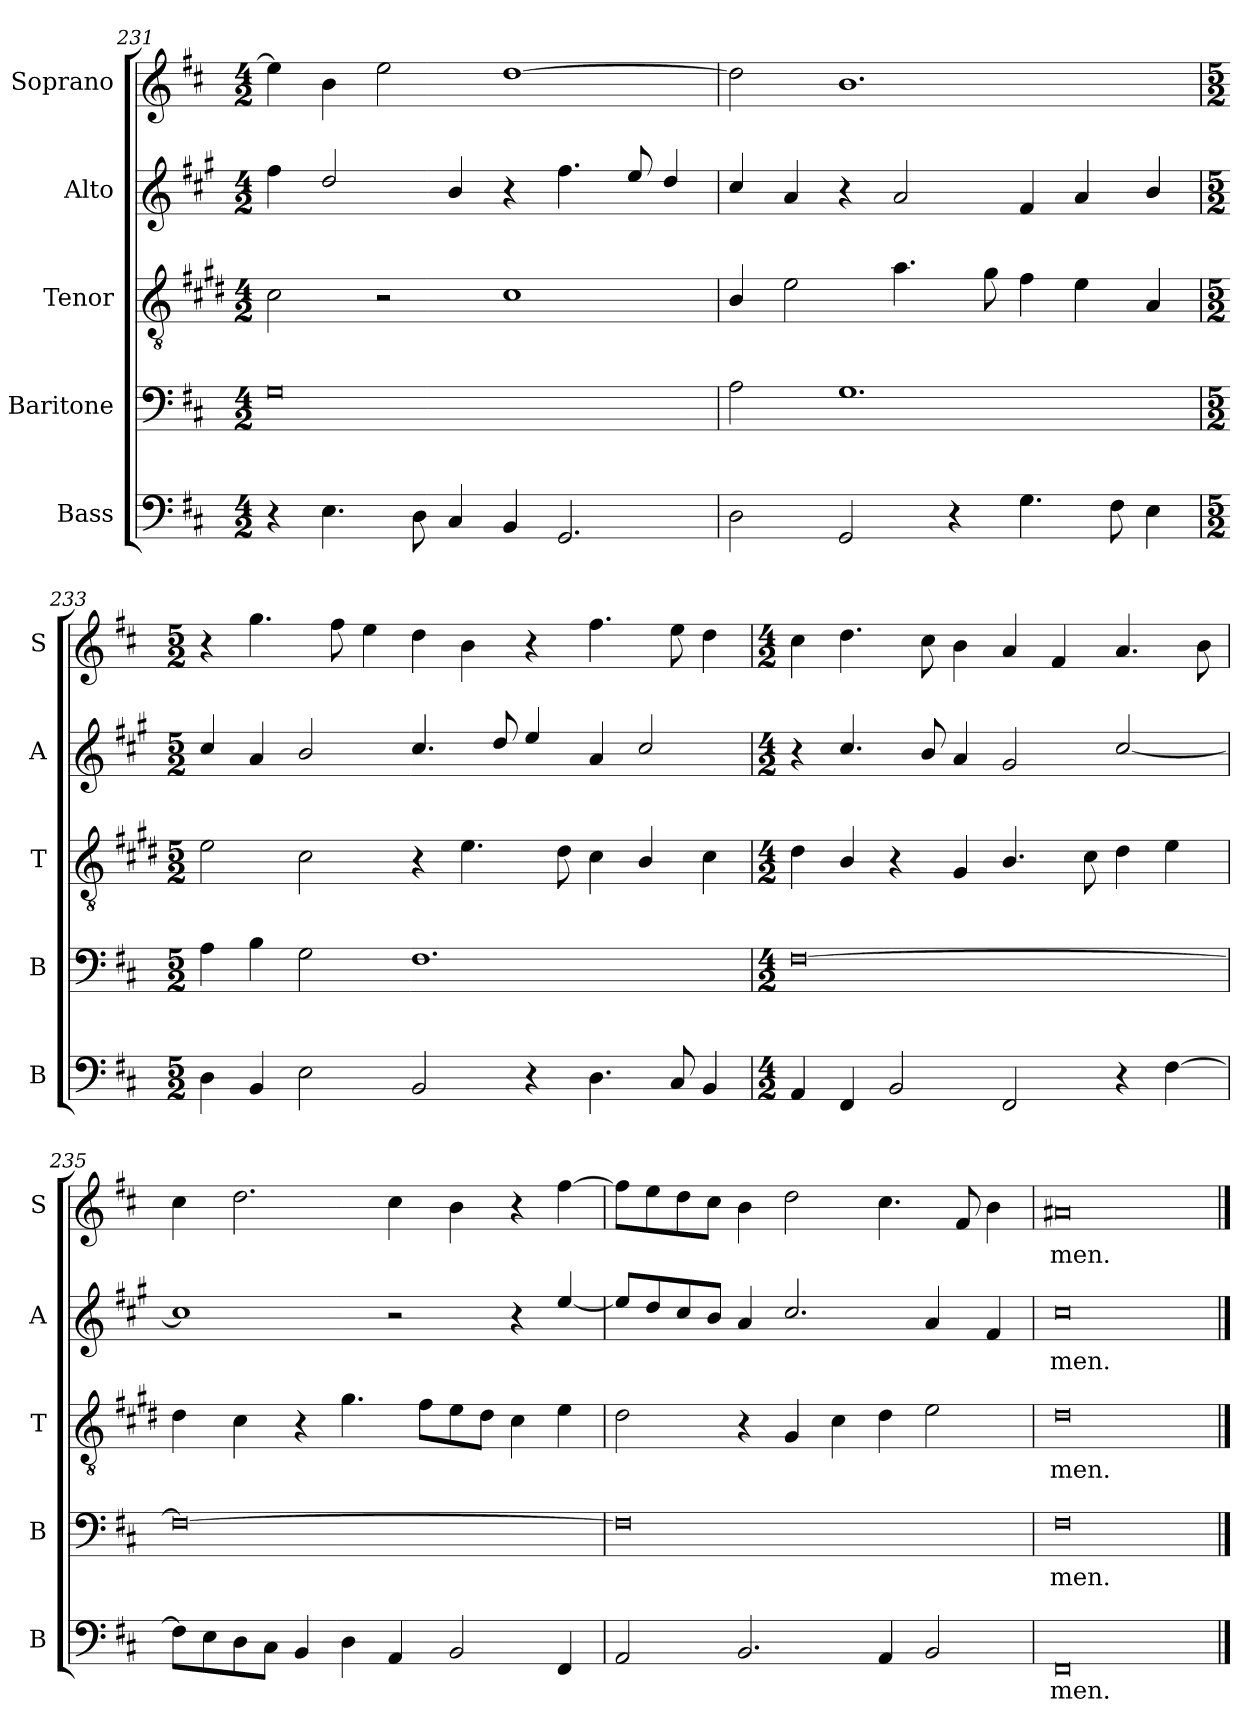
**kern	**text	**kern	**text	**kern	**text	**kern	**text	**kern	**text
*part5	*part5	*part4	*part4	*part3	*part3	*part2	*part2	*part1	*part1
*staff5	*staff5	*staff4	*staff4	*staff3	*staff3	*staff2	*staff2	*staff1	*staff1
*I"Bass	*	*I"Baritone	*	*I"Tenor	*	*I"Alto	*	*I"Soprano	*
*I'B	*	*I'B	*	*I'T	*	*I'A	*	*I'S	*
!!LO:PB:g=z
*clefF4	*	*clefF4	*	*clefGv2	*	*clefG2	*	*clefG2	*
*	*	*	*	*ITrd1c2	*	*ITrd4c7	*	*	*
*k[f#c#]	*	*k[f#c#]	*	*k[f#c#]	*	*k[f#c#]	*	*k[f#c#]	*
*D:	*	*D:	*	*D:	*	*D:	*	*D:	*
*M4/2	*	*M4/2	*	*M4/2	*	*M4/2	*	*M4/2	*
=231	=231	=231	=231	=231	=231	=231	=231	=231	=231
4r	.	0G	.	2B\	.	4b\	.	4ee\]	.
4.E\	.	.	.	.	.	2g/	.	4b\	.
.	.	.	.	2r	.	.	.	2ee\	.
8D\	.	.	.	.	.	.	.	.	.
4C#/	.	.	.	.	.	4e/	.	.	.
4BB/	.	.	.	1B	.	4r	.	[1dd	.
2.GG/	.	.	.	.	.	4.b\	.	.	.
.	.	.	.	.	.	8a/	.	.	.
.	.	.	.	.	.	4g/	.	.	.
=232	=232	=232	=232	=232	=232	=232	=232	=232	=232
2D\	.	2A\	.	4A/	.	4f#/	.	2dd\]	.
.	.	.	.	2d\	.	4d/	.	.	.
2GG/	.	1.G	.	.	.	4r	.	1.b	.
.	.	.	.	4.g\	.	2d/	.	.	.
4r	.	.	.	.	.	.	.	.	.
.	.	.	.	8f#\	.	.	.	.	.
4.G\	.	.	.	4e\	.	4B/	.	.	.
.	.	.	.	4d\	.	4d/	.	.	.
8F#\	.	.	.	.	.	.	.	.	.
4E\	.	.	.	4G/	.	4e/	.	.	.
=233	=233	=233	=233	=233	=233	=233	=233	=233	=233
*M5/2	*	*M5/2	*	*M5/2	*	*M5/2	*	*M5/2	*
4D\	.	4A\	.	2d\	.	4f#/	.	4r	.
4BB/	.	4B\	.	.	.	4d/	.	4.gg\	.
2E\	.	2G\	.	2B\	.	2e/	.	.	.
.	.	.	.	.	.	.	.	8ff#\	.
.	.	.	.	.	.	.	.	4ee\	.
2BB/	.	1.F#	.	4r	.	4.f#/	.	4dd\	.
.	.	.	.	4.d\	.	.	.	4b\	.
.	.	.	.	.	.	8g/	.	.	.
4r	.	.	.	.	.	4a/	.	4r	.
.	.	.	.	8c#\	.	.	.	.	.
4.D\	.	.	.	4B\	.	4d/	.	4.ff#\	.
.	.	.	.	4A/	.	2f#/	.	.	.
8C#/	.	.	.	.	.	.	.	8ee\	.
4BB/	.	.	.	4B\	.	.	.	4dd\	.
!!LO:LB:g=z
=234	=234	=234	=234	=234	=234	=234	=234	=234	=234
*M4/2	*	*M4/2	*	*M4/2	*	*M4/2	*	*M4/2	*
4AA/	.	[0F#	.	4c#\	.	4r	.	4cc#\	.
4FF#/	.	.	.	4A/	.	4.f#/	.	4.dd\	.
2BB/	.	.	.	4r	.	.	.	.	.
.	.	.	.	.	.	8e/	.	8cc#\	.
.	.	.	.	4F#/	.	4d/	.	4b\	.
2FF#/	.	.	.	4.A/	.	2c#/	.	4a/	.
.	.	.	.	.	.	.	.	4f#/	.
.	.	.	.	8B\	.	.	.	.	.
4r	.	.	.	4c#\	.	[2f#/	.	4.a/	.
[4F#\	.	.	.	4d\	.	.	.	.	.
.	.	.	.	.	.	.	.	8b\	.
=235	=235	=235	=235	=235	=235	=235	=235	=235	=235
8F#\L]	.	0F#_	.	4c#\	.	1f#]	.	4cc#\	.
8E\	.	.	.	.	.	.	.	.	.
8D\	.	.	.	4B\	.	.	.	2.dd\	.
8C#\J	.	.	.	.	.	.	.	.	.
4BB/	.	.	.	4r	.	.	.	.	.
4D\	.	.	.	4.f#\	.	.	.	.	.
4AA/	.	.	.	.	.	2r	.	4cc#\	.
.	.	.	.	8e\L	.	.	.	.	.
2BB/	.	.	.	8d\	.	.	.	4b\	.
.	.	.	.	8c#\J	.	.	.	.	.
.	.	.	.	4B\	.	4r	.	4r	.
4FF#/	.	.	.	4d\	.	[4a/	.	[4ff#\	.
=236	=236	=236	=236	=236	=236	=236	=236	=236	=236
2AA/	.	0F#]	.	2c#\	.	8a/L]	.	8ff#\L]	.
.	.	.	.	.	.	8g/	.	8ee\	.
.	.	.	.	.	.	8f#/	.	8dd\	.
.	.	.	.	.	.	8e/J	.	8cc#\J	.
2.BB/	.	.	.	4r	.	4d/	.	4b\	.
.	.	.	.	4F#/	.	2.f#/	.	2dd\	.
.	.	.	.	4B\	.	.	.	.	.
4AA/	.	.	.	4c#\	.	.	.	4.cc#\	.
2BB/	.	.	.	2d\	.	4d/	.	.	.
.	.	.	.	.	.	.	.	8f#/	.
.	.	.	.	.	.	4B/	.	4b\	.
=237	=237	=237	=237	=237	=237	=237	=237	=237	=237
!	!LO:LY:b	!	!LO:LY:b	!	!LO:LY:b	!	!LO:LY:b	!	!LO:LY:b
0FF#	-men.	0F#	-men.	0c#	-men.	0f#	-men.	0a#X	-men.
==	==	==	==	==	==	==	==	==	==
*-	*-	*-	*-	*-	*-	*-	*-	*-	*-
